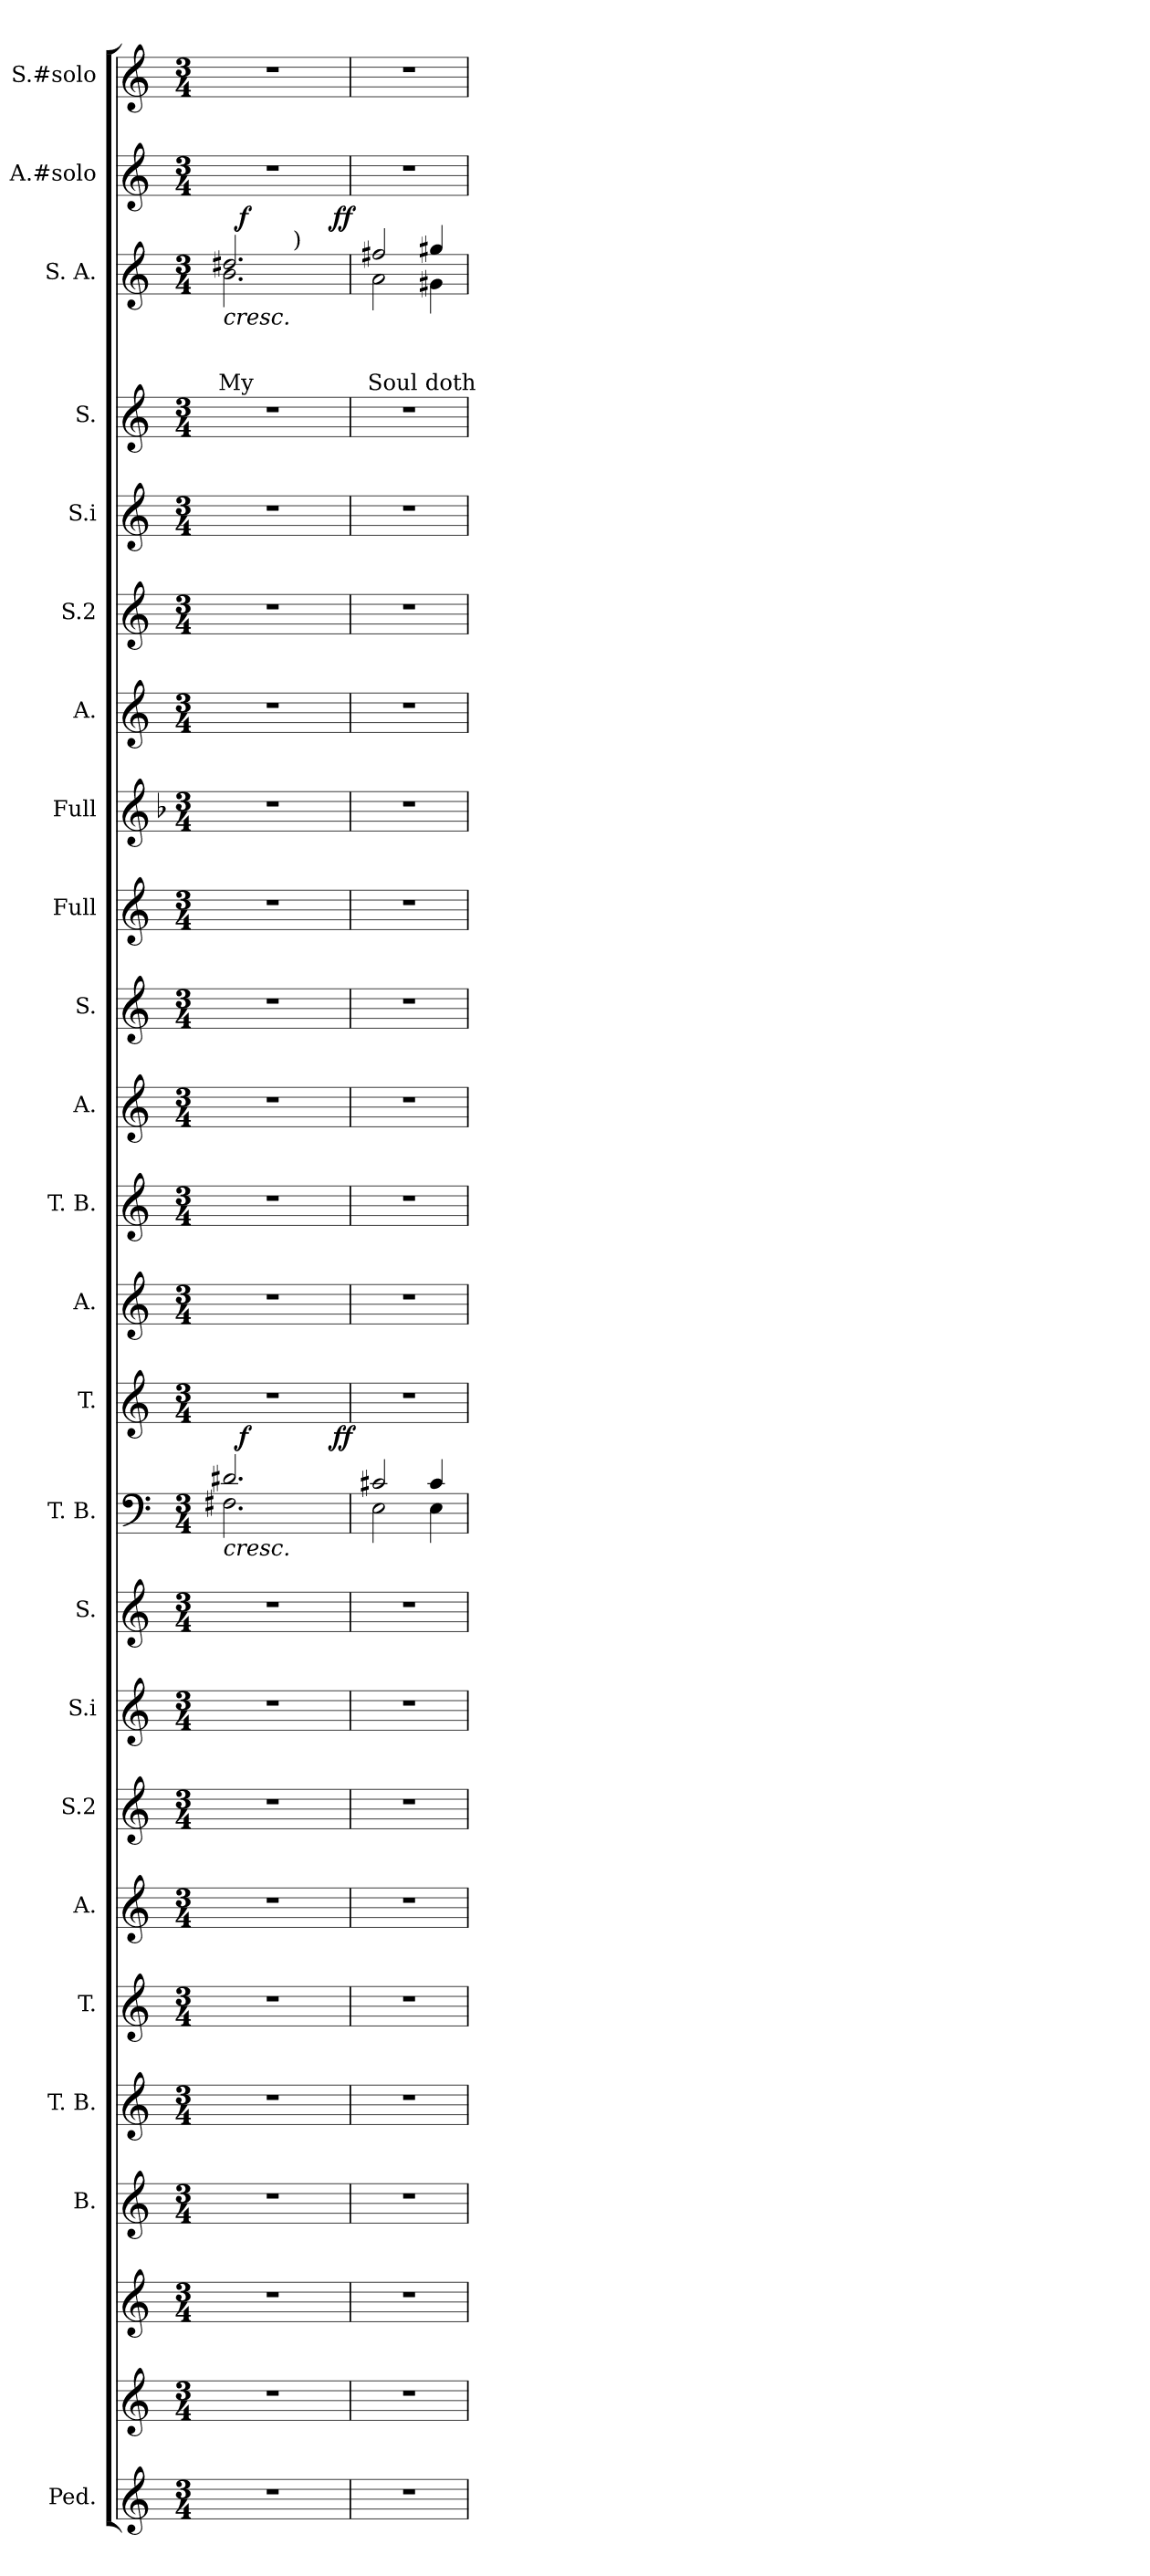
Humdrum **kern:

**kern	**kern	**kern	**kern	**kern	**kern	**kern	**kern	**kern	**kern	**kern	**dynam	**kern	**kern	**kern	**kern	**kern	**kern	**kern	**kern	**kern	**kern	**kern	**kern	**text	**text	**text	**dynam	**kern	**kern
*part25	*part24	*part23	*part22	*part21	*part20	*part19	*part18	*part17	*part16	*part15	*part15	*part14	*part13	*part12	*part11	*part10	*part9	*part8	*part7	*part6	*part5	*part4	*part3	*part3	*part3	*part3	*part3	*part2	*part1
*staff25	*staff24	*staff23	*staff22	*staff21	*staff20	*staff19	*staff18	*staff17	*staff16	*staff15	*staff15	*staff14	*staff13	*staff12	*staff11	*staff10	*staff9	*staff8	*staff7	*staff6	*staff5	*staff4	*staff3	*staff3	*staff3	*staff3	*staff3	*staff2	*staff1
*I"Ped.	*	*	*I"B.	*I"T. B.	*I"T.	*I"A.	*I"S.2	*I"S.i	*I"S.	*I"T. B.	*	*I"T.	*I"A.	*I"T. B.	*I"A.	*I"S.	*I"Full	*I"Full	*I"A.	*I"S.2	*I"S.i	*I"S.	*I"S. A.	*	*	*	*	*I"A.#solo	*I"S.#solo
*I'Ped.	*	*	*	*I'T. B.	*I'T.	*I'A.	*I'S.2	*I'S.i	*I'S.	*I'T. B.	*	*I'T.	*	*I'T. B.	*I'A.	*I'S.	*	*	*I'A.	*I'S.2	*I'S.i	*I'S.	*I'S. A.	*	*	*	*	*I'A.#solo	*I'S.#solo
!!LO:PB:g=z
*clefG2	*clefG2	*clefG2	*clefG2	*clefG2	*clefG2	*clefG2	*clefG2	*clefG2	*clefG2	*clefF4	*	*clefG2	*clefG2	*clefG2	*clefG2	*clefG2	*clefG2	*clefG2	*clefG2	*clefG2	*clefG2	*clefG2	*clefG2	*	*	*	*	*clefG2	*clefG2
*	*	*	*	*	*	*	*	*	*	*	*	*	*	*	*	*	*	*ITrd3c5	*	*	*	*	*	*	*	*	*	*	*
*k[]	*k[]	*k[]	*k[]	*k[]	*k[]	*k[]	*k[]	*k[]	*k[]	*k[]	*	*k[]	*k[]	*k[]	*k[]	*k[]	*k[]	*k[]	*k[]	*k[]	*k[]	*k[]	*k[]	*	*	*	*	*k[]	*k[]
*C:	*C:	*C:	*C:	*C:	*C:	*C:	*C:	*C:	*C:	*C:	*	*C:	*C:	*C:	*C:	*C:	*C:	*C:	*C:	*C:	*C:	*C:	*C:	*	*	*	*	*C:	*C:
*M3/4	*M3/4	*M3/4	*M3/4	*M3/4	*M3/4	*M3/4	*M3/4	*M3/4	*M3/4	*M3/4	*	*M3/4	*M3/4	*M3/4	*M3/4	*M3/4	*M3/4	*M3/4	*M3/4	*M3/4	*M3/4	*M3/4	*M3/4	*	*	*	*	*M3/4	*M3/4
=1	=1	=1	=1	=1	=1	=1	=1	=1	=1	=1	=1	=1	=1	=1	=1	=1	=1	=1	=1	=1	=1	=1	=1	=1	=1	=1	=1	=1	=1
!	!	!	!	!	!	!	!	!	!	!	!	!	!	!	!	!	!	!	!	!	!	!	!LO:TX:a:t=con brio (	!	!	!	!	!	!
!	!	!	!	!	!	!	!	!	!	!	!LO:HP:b	!	!	!	!	!	!	!	!	!	!	!	!	!	!	!LO:LY:b	!LO:HP:b	!	!
*	*	*	*	*	*	*	*	*	*	*^	*	*	*	*	*	*	*	*	*	*	*	*	*^	*	*	*	*	*	*
*	*	*	*	*	*	*	*	*	*	*	*^	*	*	*	*	*	*	*	*	*	*	*	*	*	*^	*	*	*	*	*	*
*	*	*	*	*	*	*	*	*	*	*	*	*^	*	*	*	*	*	*	*	*	*	*	*	*	*	*	*^	*	*	*	*	*	*
2.r	2.r	2.r	2.r	2.r	2.r	2.r	2.r	2.r	2.r	2.d#X/	2.F#X\	16ryy	2ryy	<	2.r	2.r	2.r	2.r	2.r	2.r	2.r	2.r	2.r	2.r	2.r	2.dd#X/	2.b\	16ryy	2ryy	.	.	My	<	2.r	2.r
*	*	*	*	*	*	*	*	*	*	*	*	*	*	*	*	*	*	*	*	*	*	*	*	*	*	*MM138	*	*	*	*	*	*	*	*	*
!	!	!	!	!	!	!	!	!	!	!	!	!	!	!LO:DY:a	!	!	!	!	!	!	!	!	!	!	!	!	!	!	!	!	!	!	!LO:DY:a	!	!
.	.	.	.	.	.	.	.	.	.	.	.	2ryy	.	f	.	.	.	.	.	.	.	.	.	.	.	.	.	2ryy	.	.	.	.	f	.	.
!	!	!	!	!	!	!	!	!	!	!	!	!	!	!	!	!	!	!	!	!	!	!	!	!	!	!	!	!	!LO:TX:a:t=)	!	!	!	!	!	!
.	.	.	.	.	.	.	.	.	.	.	.	.	8.ryy	.	.	.	.	.	.	.	.	.	.	.	.	.	.	.	8.ryy	.	.	.	.	.	.
.	.	.	.	.	.	.	.	.	.	.	.	8.ryy	.	.	.	.	.	.	.	.	.	.	.	.	.	.	.	8.ryy	.	.	.	.	.	.	.
!	!	!	!	!	!	!	!	!	!	!	!	!	!	!LO:DY:a	!	!	!	!	!	!	!	!	!	!	!	!	!	!	!	!	!	!	!LO:DY:a	!	!
.	.	.	.	.	.	.	.	.	.	.	.	.	16ryy	ff	.	.	.	.	.	.	.	.	.	.	.	.	.	.	16ryy	.	.	.	ff	.	.
.	.	.	.	.	.	.	.	.	.	.	.	.	.	[	.	.	.	.	.	.	.	.	.	.	.	.	.	.	.	.	.	.	[	.	.
=2	=2	=2	=2	=2	=2	=2	=2	=2	=2	=2	=2	=2	=2	=2	=2	=2	=2	=2	=2	=2	=2	=2	=2	=2	=2	=2	=2	=2	=2	=2	=2	=2	=2	=2	=2
!	!	!	!	!	!	!	!	!	!	!	!	!	!	!	!	!	!	!	!	!	!	!	!	!	!	!	!	!	!	!	!	!LO:LY:b	!	!	!
*	*	*	*	*	*	*	*	*	*	*	*v	*v	*v	*	*	*	*	*	*	*	*	*	*	*	*	*	*v	*v	*v	*	*	*	*	*	*
2.r	2.r	2.r	2.r	2.r	2.r	2.r	2.r	2.r	2.r	2c#X/	2E\	.	2.r	2.r	2.r	2.r	2.r	2.r	2.r	2.r	2.r	2.r	2.r	2ff#X/	2a\	.	.	Soul	.	2.r	2.r
!	!	!	!	!	!	!	!	!	!	!	!	!	!	!	!	!	!	!	!	!	!	!	!	!	!	!	!	!LO:LY:b	!	!	!
.	.	.	.	.	.	.	.	.	.	4c#/	4E\	.	.	.	.	.	.	.	.	.	.	.	.	4gg#X/	4g#X\	.	.	doth	.	.	.
*	*	*	*	*	*	*	*	*	*	*v	*v	*	*	*	*	*	*	*	*	*	*	*	*	*v	*v	*	*	*	*	*	*
=	=	=	=	=	=	=	=	=	=	=	=	=	=	=	=	=	=	=	=	=	=	=	=	=	=	=	=	=	=
*-	*-	*-	*-	*-	*-	*-	*-	*-	*-	*-	*-	*-	*-	*-	*-	*-	*-	*-	*-	*-	*-	*-	*-	*-	*-	*-	*-	*-	*-
